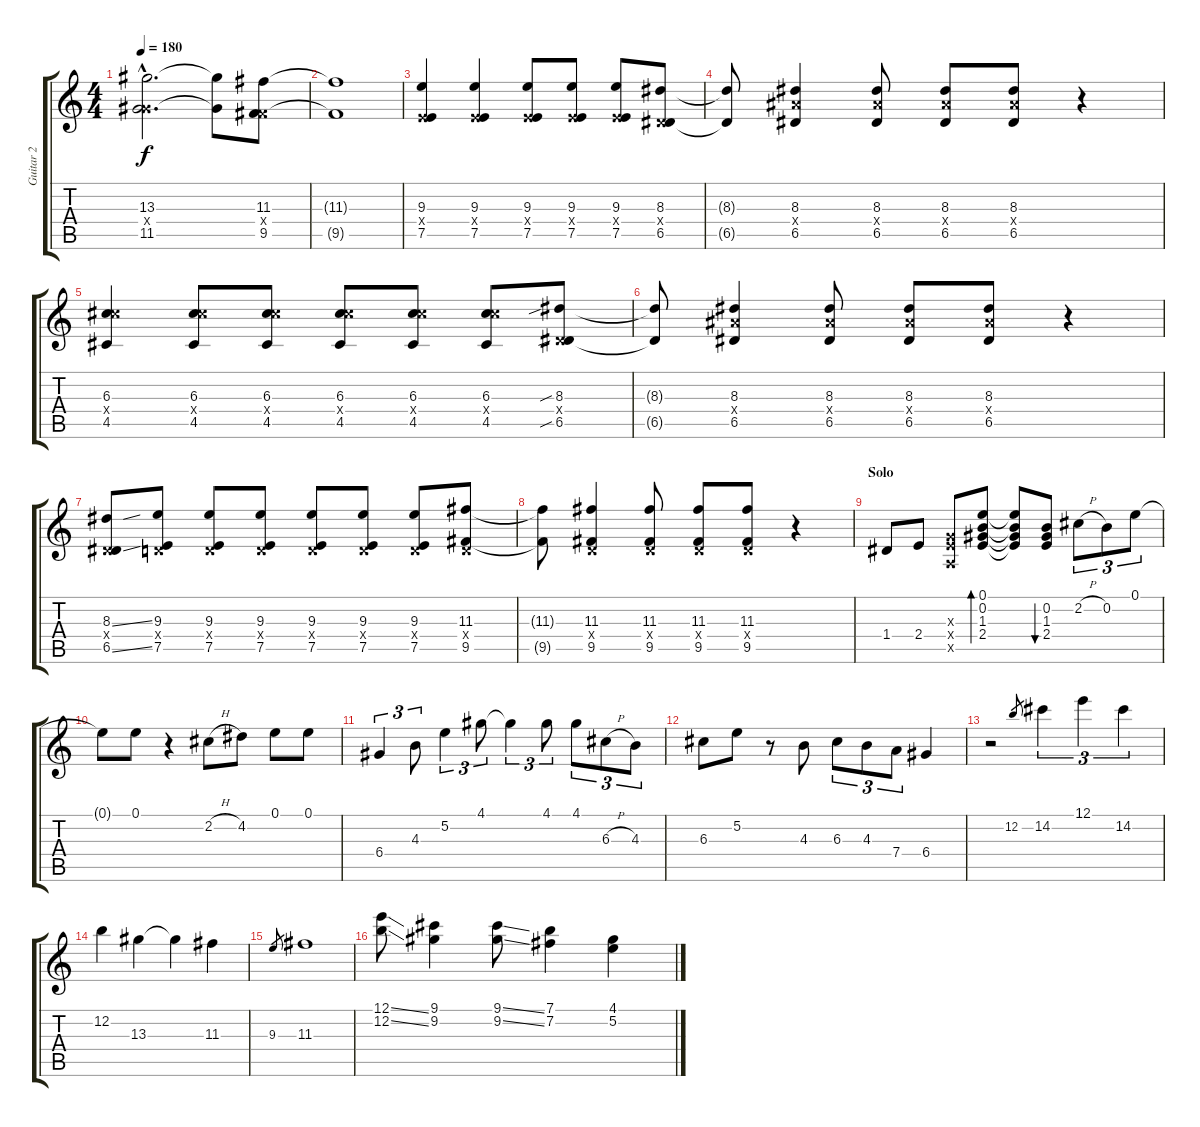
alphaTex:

\track ("Guitar 2" "Guitar 2") {instrument acousticguitarsteel}
\staff {score tabs}
\tuning (E4 B3 G3 D3 A2 E2) {hide}
\ts (4 4)
\tempo 180
\clef g2
\ks c
(13.3{hac} 6.4{hac x} 11.5{hac}).2{d dy f} (13.3{t} 11.5{t}).8 (11.3 4.4{x} 9.5).8 |
(11.3{t} 9.5{t}).1 |
(9.3 2.4{x} 7.5).4 (9.3 2.4{x} 7.5).4 (9.3 2.4{x} 7.5).8 (9.3 2.4{x} 7.5).8 (9.3 2.4{x} 7.5).8 (8.3 0.4{x} 6.5).8 |
(8.3{t} 6.5{t}).8 (8.3 8.4{x} 6.5).4 (8.3 8.4{x} 6.5).8 (8.3 8.4{x} 6.5).8 (8.3 8.4{x} 6.5).8 r.4 |
(6.3 11.4{x} 4.5).4 (6.3 11.4{x} 4.5).8 (6.3 11.4{x} 4.5).8 (6.3 11.4{x} 4.5).8 (6.3 11.4{x} 4.5).8 (6.3 11.4{x} 4.5).8 (8.3{sib} 0.4{x} 6.5{sib}).8 |
(8.3{t} 6.5{t}).8 (8.3 8.4{x} 6.5).4 (8.3 8.4{x} 6.5).8 (8.3 8.4{x} 6.5).8 (8.3 8.4{x} 6.5).8 r.4 |
(8.3{ss} 0.4{x} 6.5{ss}).8 (9.3 0.4{x} 7.5).8 (9.3 0.4{x} 7.5).8 (9.3 0.4{x} 7.5).8 (9.3 0.4{x} 7.5).8 (9.3 0.4{x} 7.5).8 (9.3 0.4{x} 7.5).8 (11.3 0.4{x} 9.5).8 |
(11.3{t} 9.5{t}).8 (11.3 0.4{x} 9.5).4 (11.3 0.4{x} 9.5).8 (11.3 0.4{x} 9.5).8 (11.3 0.4{x} 9.5).8 r.4 |
\section ("" "Solo")
1.4.8 2.4.8 (0.3{x} 2.4{x} 0.5{x}).8 (0.1 0.2 1.3 2.4).8{bd 60} (0.1{t} 0.2{t} 1.3{t} 2.4{t}).8 (0.2 1.3 2.4).8{bu 60} 2.2{h}.8{tu (3 2)} 0.2.8{tu (3 2)} 0.1.8{tu (3 2)} |
0.1{t}.8 0.1.8 r.4 2.2{h}.8 4.2.8 0.1.8 0.1.8 |
6.4.4{tu (3 2)} 4.3.8{tu (3 2)} 5.2.4{tu (3 2)} 4.1.8{tu (3 2)} 4.1{t}.4{tu (3 2)} 4.1.8{tu (3 2)} 4.1.8{tu (3 2)} 6.3{h}.8{tu (3 2)} 4.3.8{tu (3 2)} |
6.3.8 5.2.8 r.8 4.3.8 6.3.8{tu (3 2)} 4.3.8{tu (3 2)} 7.4.8{tu (3 2)} 6.4.4 |
r.2 12.2.8{gr} 14.2.4{tu (3 2)} 12.1.4{tu (3 2)} 14.2.4{tu (3 2)} |
12.2.4 13.3.4 13.3{t}.4 11.3.4 |
9.3.8{gr} 11.3.1 |
(12.1{ss} 12.2{ss}).8 (9.1 9.2).4 (9.1{ss} 9.2{ss}).8 (7.1 7.2).4 (4.1 5.2).4
